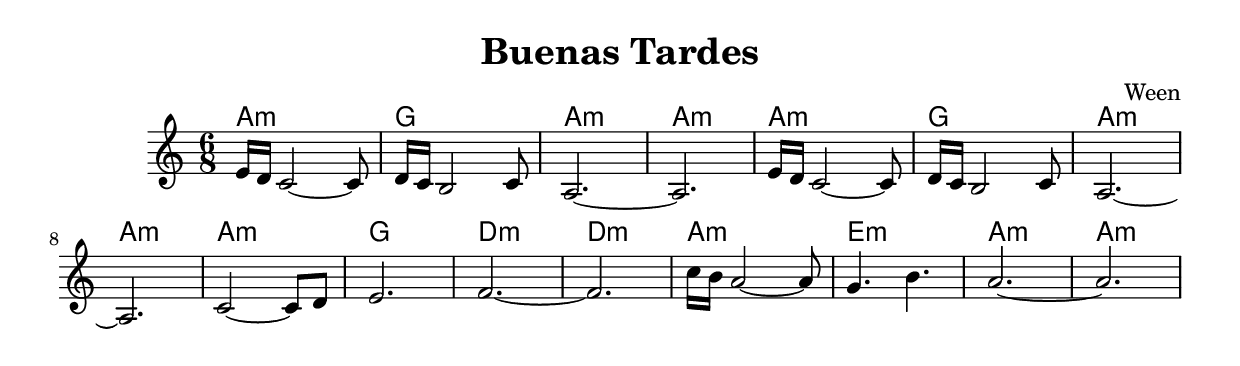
\include "header.ly"
harmonies = \chordmode {
    \global
    a2.:m g a:m a:m
    a:m g a:m a:m
    a:m g d:m d:m
    a:m e:m a:m a:m
    }

solo = \relative c' {
            \global
            e16 d c2~c8 d16 c b2 c8 a2.~a2.
            e'16 d c2~c8 d16 c b2 c8 a2.~a2.
            c2~c8 d8 e2. f2.~f2.
            c'16 b a2~a8 g4. b4. a2.~a2.
        }


\score {

    <<
        \new ChordNames {
            % \set chordChanges = ##t
            \chordmode { \harmonies }
         }
         \new Staff \with {
               midiInstrument = #"overdriven guitar"
             }
             \solo
   >>

   \layout {}
   \midi {
        \tempo 8 = 144
   }
}
